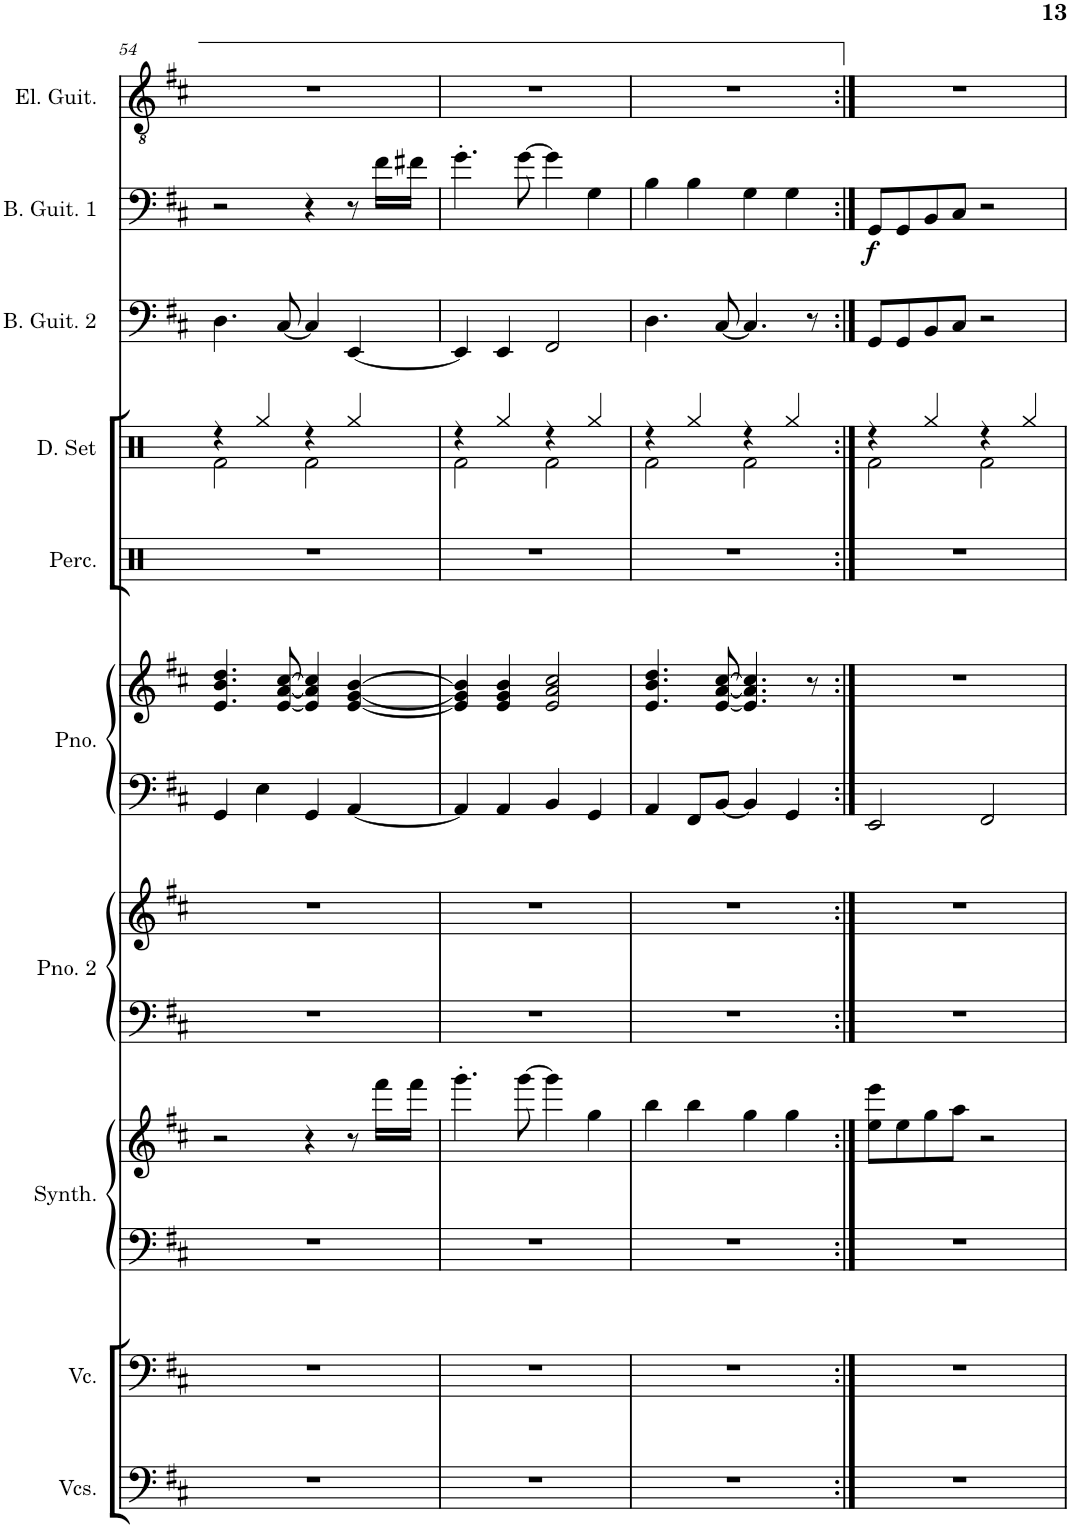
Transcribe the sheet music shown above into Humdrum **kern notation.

**kern	**kern	**kern	**kern	**kern	**kern	**kern	**kern	**kern	**kern	**kern	**kern	**dynam	**kern
*part10	*part9	*part8	*part8	*part7	*part7	*part6	*part6	*part5	*part4	*part3	*part2	*part2	*part1
*staff13	*staff12	*staff11	*staff10	*staff9	*staff8	*staff7	*staff6	*staff5	*staff4	*staff3	*staff2	*staff2	*staff1
*I"Violoncellos	*I"Violoncello	*I"Saw Synthesiser	*	*I"Piano 2	*	*I"Piano	*	*I"Percussion	*I"Drumset	*I"Bass Guitar 2	*I"Bass Guitar 1	*	*I"Electric Guitar
*I'Vcs.	*I'Vc.	*I'Synth.	*	*I'Pno. 2	*	*I'Pno.	*	*I'Perc.	*I'D. Set	*I'B. Guit. 2	*I'B. Guit. 1	*	*I'El. Guit.
!!LO:PB:g=z
*clefF4	*clefF4	*clefF4	*clefG2	*clefF4	*clefG2	*clefF4	*clefG2	*clefX	*clefX	*clefF4	*clefF4	*	*clefGv2
*	*	*	*	*	*	*	*	*	*	*Trd7c12	*Trd7c12	*	*
*k[f#c#]	*k[f#c#]	*k[f#c#]	*k[f#c#]	*k[f#c#]	*k[f#c#]	*k[f#c#]	*k[f#c#]	*k[]	*k[]	*k[f#c#]	*k[f#c#]	*	*k[f#c#]
*M4/4	*M4/4	*M4/4	*M4/4	*M4/4	*M4/4	*M4/4	*M4/4	*M4/4	*M4/4	*M4/4	*M4/4	*	*M4/4
=54	=54	=54	=54	=54	=54	=54	=54	=54	=54	=54	=54	=54	=54
*	*	*	*	*	*	*	*	*	*^	*	*	*	*
1r	1r	1r	2r	1r	1r	4GG/	4.e/ 4.b/ 4.dd/	1r	4r	2Rf\	4.D\	2r	.	1r
.	.	.	.	.	.	4E\	.	.	4Rgg/	.	.	.	.	.
.	.	.	.	.	.	.	[8e/ [8a/ [8cc#/	.	.	.	[8C#/	.	.	.
.	.	.	4r	.	.	4GG/	4e/] 4a/] 4cc#/]	.	4r	2Rf\	4C#/]	4r	.	.
.	.	.	8r	.	.	[4AA/	[4e/ [4g/ [4b/	.	4Rgg/	.	[4EE/	8r	.	.
.	.	.	16fff#\LL	.	.	.	.	.	.	.	.	16f#\LL	.	.
.	.	.	16fff#\JJ	.	.	.	.	.	.	.	.	16f#X\JJ	.	.
=55	=55	=55	=55	=55	=55	=55	=55	=55	=55	=55	=55	=55	=55	=55
1r	1r	1r	4.ggg'\	1r	1r	4AA/]	4e/] 4g/] 4b/]	1r	4r	2Rf\	4EE/]	4.g'\	.	1r
.	.	.	.	.	.	4AA/	4e/ 4g/ 4b/	.	4Rgg/	.	4EE/	.	.	.
.	.	.	[8ggg\	.	.	.	.	.	.	.	.	[8g\	.	.
.	.	.	4ggg\]	.	.	4BB/	2e/ 2a/ 2cc#/	.	4r	2Rf\	2FF#/	4g\]	.	.
.	.	.	4gg\	.	.	4GG/	.	.	4Rgg/	.	.	4G\	.	.
=56	=56	=56	=56	=56	=56	=56	=56	=56	=56	=56	=56	=56	=56	=56
1r	1r	1r	4bb\	1r	1r	4AA/	4.e/ 4.b/ 4.dd/	1r	4r	2Rf\	4.D\	4B\	.	1r
.	.	.	4bb\	.	.	8FF#/L	.	.	4Rgg/	.	.	4B\	.	.
.	.	.	.	.	.	[8BB/J	[8e/ [8a/ [8cc#/	.	.	.	[8C#/	.	.	.
.	.	.	4gg\	.	.	4BB/]	4.e/] 4.a/] 4.cc#/]	.	4r	2Rf\	4.C#/]	4G\	.	.
.	.	.	4gg\	.	.	4GG/	.	.	4Rgg/	.	.	4G\	.	.
.	.	.	.	.	.	.	8r	.	.	.	8r	.	.	.
=57:|!	=57:|!	=57:|!	=57:|!	=57:|!	=57:|!	=57:|!	=57:|!	=57:|!	=57:|!	=57:|!	=57:|!	=57:|!	=57:|!	=57:|!
!	!	!	!	!	!	!	!	!	!	!	!	!	!LO:DY:b	!
1r	1r	1r	8ee\ 8eee\L	1r	1r	2EE/	1r	1r	4r	2Rf\	8GG/L	8GG/L	f	1r
.	.	.	8ee\	.	.	.	.	.	.	.	8GG/	8GG/	.	.
.	.	.	8gg\	.	.	.	.	.	4Rgg/	.	8BB/	8BB/	.	.
.	.	.	8aa\J	.	.	.	.	.	.	.	8C#/J	8C#/J	.	.
.	.	.	2r	.	.	2FF#/	.	.	4r	2Rf\	2r	2r	.	.
.	.	.	.	.	.	.	.	.	4Rgg/	.	.	.	.	.
*	*	*	*	*	*	*	*	*	*v	*v	*	*	*	*
=	=	=	=	=	=	=	=	=	=	=	=	=	=
*-	*-	*-	*-	*-	*-	*-	*-	*-	*-	*-	*-	*-	*-
